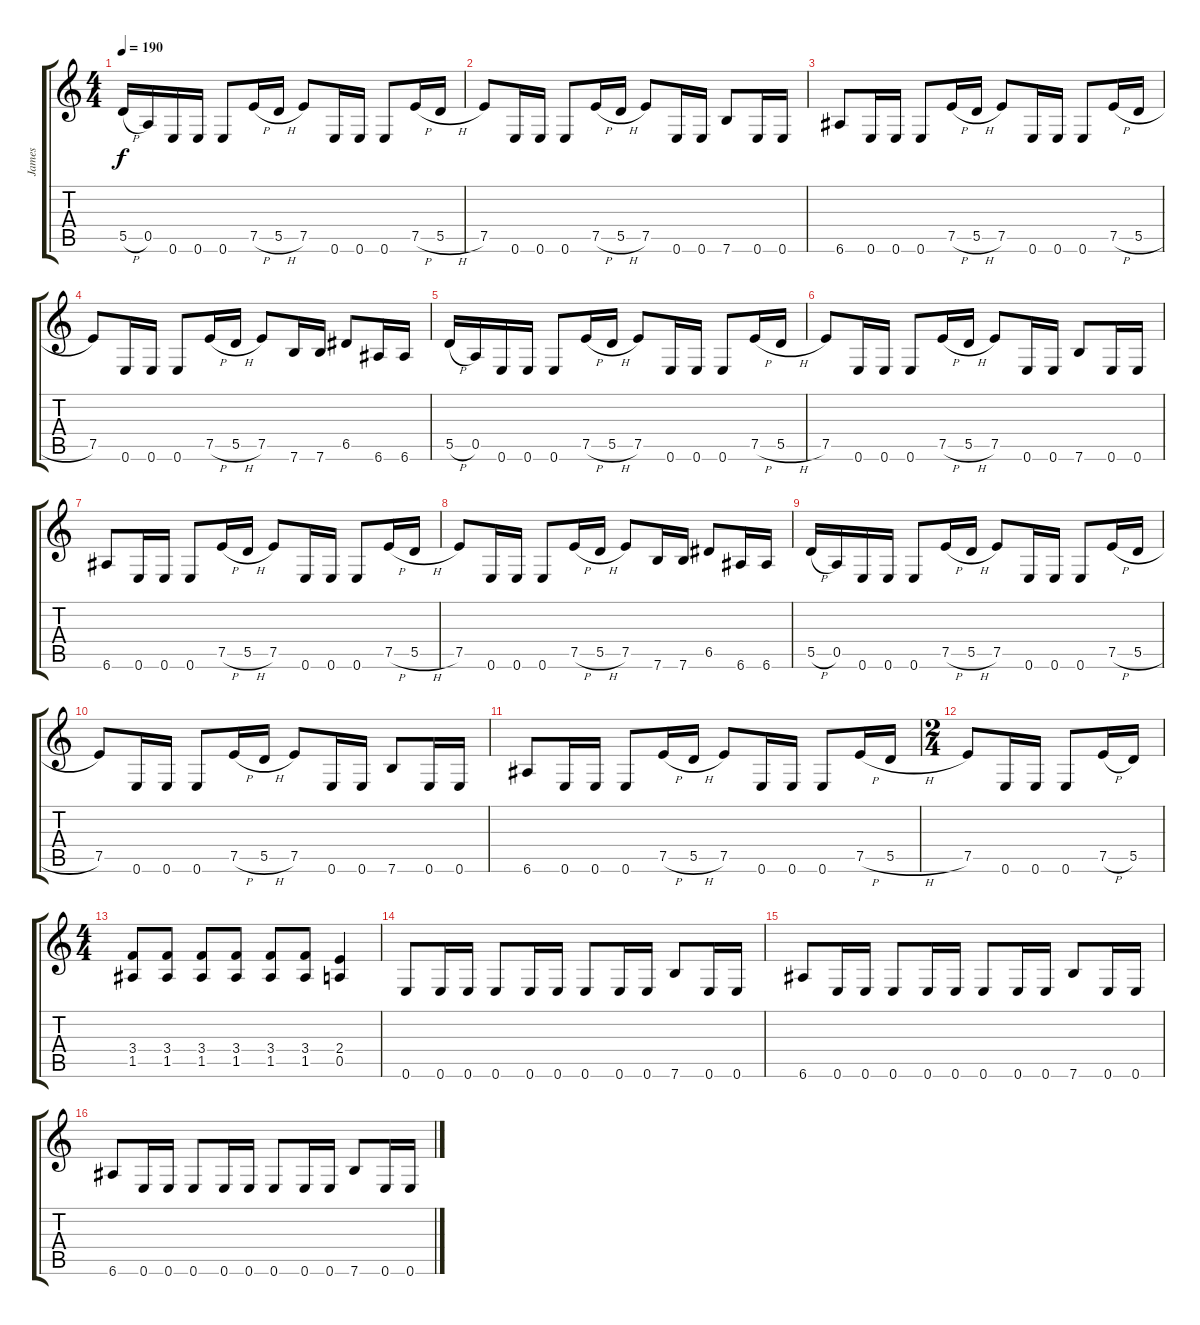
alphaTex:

\track ("James" "James") {instrument distortionguitar}
\staff {score tabs}
\tuning (E4 B3 G3 D3 A2 E2) {hide}
\ts (4 4)
\tempo 190
\clef g2
\ks c
5.5{h}.16{dy f} 0.5.16 0.6.16 0.6.16 0.6.8 7.5{h}.16 5.5{h}.16 7.5.8 0.6.16 0.6.16 0.6.8 7.5{h}.16 5.5{h}.16 |
7.5.8 0.6.16 0.6.16 0.6.8 7.5{h}.16 5.5{h}.16 7.5.8 0.6.16 0.6.16 7.6.8 0.6.16 0.6.16 |
6.6.8 0.6.16 0.6.16 0.6.8 7.5{h}.16 5.5{h}.16 7.5.8 0.6.16 0.6.16 0.6.8 7.5{h}.16 5.5{h}.16 |
7.5.8 0.6.16 0.6.16 0.6.8 7.5{h}.16 5.5{h}.16 7.5.8 7.6.16 7.6.16 6.5.8 6.6.16 6.6.16 |
5.5{h}.16 0.5.16 0.6.16 0.6.16 0.6.8 7.5{h}.16 5.5{h}.16 7.5.8 0.6.16 0.6.16 0.6.8 7.5{h}.16 5.5{h}.16 |
7.5.8 0.6.16 0.6.16 0.6.8 7.5{h}.16 5.5{h}.16 7.5.8 0.6.16 0.6.16 7.6.8 0.6.16 0.6.16 |
6.6.8 0.6.16 0.6.16 0.6.8 7.5{h}.16 5.5{h}.16 7.5.8 0.6.16 0.6.16 0.6.8 7.5{h}.16 5.5{h}.16 |
7.5.8 0.6.16 0.6.16 0.6.8 7.5{h}.16 5.5{h}.16 7.5.8 7.6.16 7.6.16 6.5.8 6.6.16 6.6.16 |
5.5{h}.16 0.5.16 0.6.16 0.6.16 0.6.8 7.5{h}.16 5.5{h}.16 7.5.8 0.6.16 0.6.16 0.6.8 7.5{h}.16 5.5{h}.16 |
7.5.8 0.6.16 0.6.16 0.6.8 7.5{h}.16 5.5{h}.16 7.5.8 0.6.16 0.6.16 7.6.8 0.6.16 0.6.16 |
6.6.8 0.6.16 0.6.16 0.6.8 7.5{h}.16 5.5{h}.16 7.5.8 0.6.16 0.6.16 0.6.8 7.5{h}.16 5.5{h}.16 |
\ts (2 4)
7.5.8 0.6.16 0.6.16 0.6.8 7.5{h}.16 5.5.16 |
\ts (4 4)
(3.4 1.5).8 (3.4 1.5).8 (3.4 1.5).8 (3.4 1.5).8 (3.4 1.5).8 (3.4 1.5).8 (2.4 0.5).4 |
0.6.8 0.6.16 0.6.16 0.6.8 0.6.16 0.6.16 0.6.8 0.6.16 0.6.16 7.6.8 0.6.16 0.6.16 |
6.6.8 0.6.16 0.6.16 0.6.8 0.6.16 0.6.16 0.6.8 0.6.16 0.6.16 7.6.8 0.6.16 0.6.16 |
6.6.8 0.6.16 0.6.16 0.6.8 0.6.16 0.6.16 0.6.8 0.6.16 0.6.16 7.6.8 0.6.16 0.6.16
